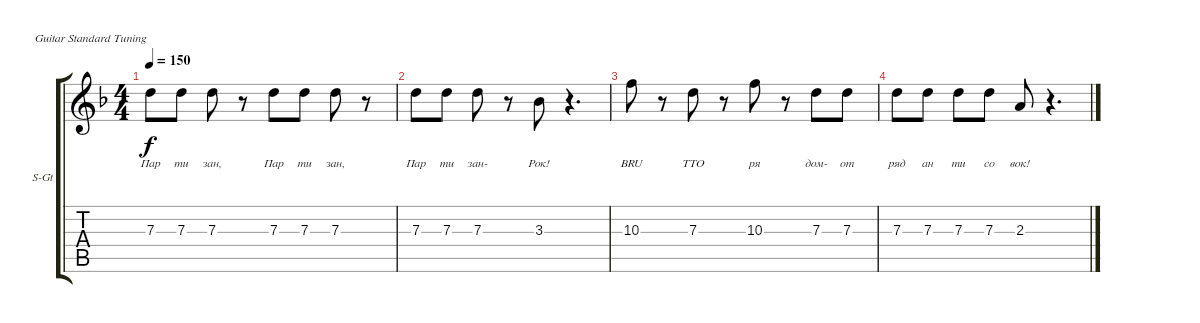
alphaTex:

\defaultSystemsLayout 4
\bracketExtendMode groupsimilarinstruments
\firstSystemTrackNameOrientation horizontal
\otherSystemsTrackNameOrientation horizontal
\track ("Аист - Вокал" "S-Gt") {instrument acousticguitarsteel}
\staff {score tabs}
\tuning (E4 B3 G3 D3 A2 E2)
\ts (4 4)
\tempo 150
\clef g2
\ks f
7.3.8{lyrics (0 "Пар") lyrics (1 "") lyrics (2 "") lyrics (3 "") lyrics (4 "") dy f} 7.3.8{lyrics (0 "ти") lyrics (1 "") lyrics (2 "") lyrics (3 "") lyrics (4 "")} 7.3.8{lyrics (0 "зан,") lyrics (1 "") lyrics (2 "") lyrics (3 "") lyrics (4 "")} r.8 7.3.8{lyrics (0 "Пар") lyrics (1 "") lyrics (2 "") lyrics (3 "") lyrics (4 "")} 7.3.8{lyrics (0 "ти") lyrics (1 "") lyrics (2 "") lyrics (3 "") lyrics (4 "")} 7.3.8{lyrics (0 "зан,") lyrics (1 "") lyrics (2 "") lyrics (3 "") lyrics (4 "")} r.8 |
7.3.8{lyrics (0 "Пар") lyrics (1 "") lyrics (2 "") lyrics (3 "") lyrics (4 "")} 7.3.8{lyrics (0 "ти") lyrics (1 "") lyrics (2 "") lyrics (3 "") lyrics (4 "")} 7.3.8{lyrics (0 "зан-") lyrics (1 "") lyrics (2 "") lyrics (3 "") lyrics (4 "")} r.8 3.3.8{lyrics (0 "Рок!") lyrics (1 "") lyrics (2 "") lyrics (3 "") lyrics (4 "")} r.4{d} |
10.3.8{lyrics (0 "BRU") lyrics (1 "") lyrics (2 "") lyrics (3 "") lyrics (4 "")} r.8 7.3.8{lyrics (0 "TTO") lyrics (1 "") lyrics (2 "") lyrics (3 "") lyrics (4 "")} r.8 10.3.8{lyrics (0 "ря") lyrics (1 "") lyrics (2 "") lyrics (3 "") lyrics (4 "")} r.8 7.3.8{lyrics (0 "дом-") lyrics (1 "") lyrics (2 "") lyrics (3 "") lyrics (4 "")} 7.3.8{lyrics (0 "от") lyrics (1 "") lyrics (2 "") lyrics (3 "") lyrics (4 "")} |
7.3.8{lyrics (0 "ряд") lyrics (1 "") lyrics (2 "") lyrics (3 "") lyrics (4 "")} 7.3.8{lyrics (0 "ан") lyrics (1 "") lyrics (2 "") lyrics (3 "") lyrics (4 "")} 7.3.8{lyrics (0 "ти") lyrics (1 "") lyrics (2 "") lyrics (3 "") lyrics (4 "")} 7.3.8{lyrics (0 "со") lyrics (1 "") lyrics (2 "") lyrics (3 "") lyrics (4 "")} 2.3.8{lyrics (0 "вок!") lyrics (1 "") lyrics (2 "") lyrics (3 "") lyrics (4 "")} r.4{d}
